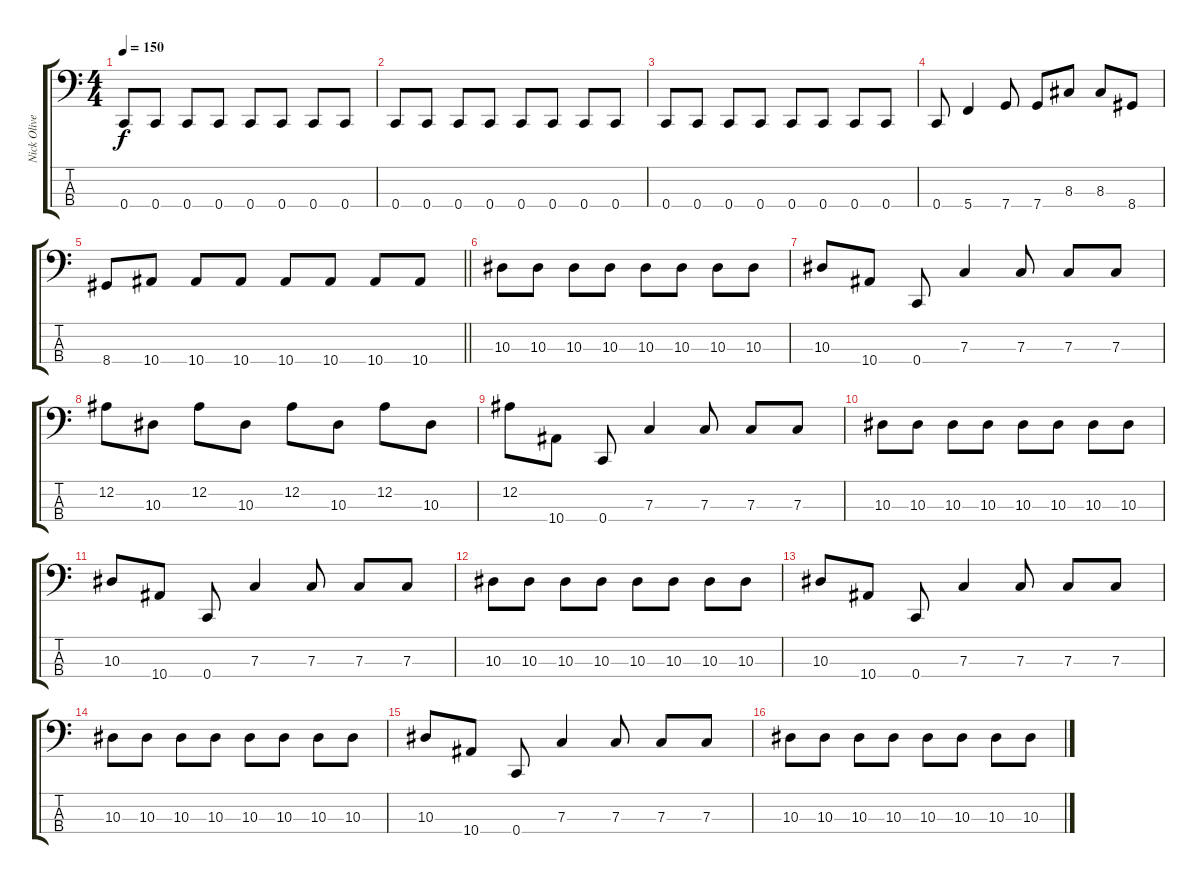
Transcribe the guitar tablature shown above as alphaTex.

\track ("Nick Oliveri" "Nick Olive") {instrument electricbasspick}
\staff {score tabs}
\tuning (Eb2 Bb1 F1 C1) {hide}
\ts (4 4)
\tempo 150
\clef f4
\ks c
0.4.8{dy f} 0.4.8 0.4.8 0.4.8 0.4.8 0.4.8 0.4.8 0.4.8 |
0.4.8 0.4.8 0.4.8 0.4.8 0.4.8 0.4.8 0.4.8 0.4.8 |
0.4.8 0.4.8 0.4.8 0.4.8 0.4.8 0.4.8 0.4.8 0.4.8 |
0.4.8 5.4.4 7.4.8 7.4.8 8.3.8 8.3.8 8.4.8 |
\barLineRight lightlight
8.4.8 10.4.8 10.4.8 10.4.8 10.4.8 10.4.8 10.4.8 10.4.8 |
10.3.8 10.3.8 10.3.8 10.3.8 10.3.8 10.3.8 10.3.8 10.3.8 |
10.3.8 10.4.8 0.4.8 7.3.4 7.3.8 7.3.8 7.3.8 |
12.2.8 10.3.8 12.2.8 10.3.8 12.2.8 10.3.8 12.2.8 10.3.8 |
12.2.8 10.4.8 0.4.8 7.3.4 7.3.8 7.3.8 7.3.8 |
10.3.8 10.3.8 10.3.8 10.3.8 10.3.8 10.3.8 10.3.8 10.3.8 |
10.3.8 10.4.8 0.4.8 7.3.4 7.3.8 7.3.8 7.3.8 |
10.3.8 10.3.8 10.3.8 10.3.8 10.3.8 10.3.8 10.3.8 10.3.8 |
10.3.8 10.4.8 0.4.8 7.3.4 7.3.8 7.3.8 7.3.8 |
10.3.8 10.3.8 10.3.8 10.3.8 10.3.8 10.3.8 10.3.8 10.3.8 |
10.3.8 10.4.8 0.4.8 7.3.4 7.3.8 7.3.8 7.3.8 |
10.3.8 10.3.8 10.3.8 10.3.8 10.3.8 10.3.8 10.3.8 10.3.8
